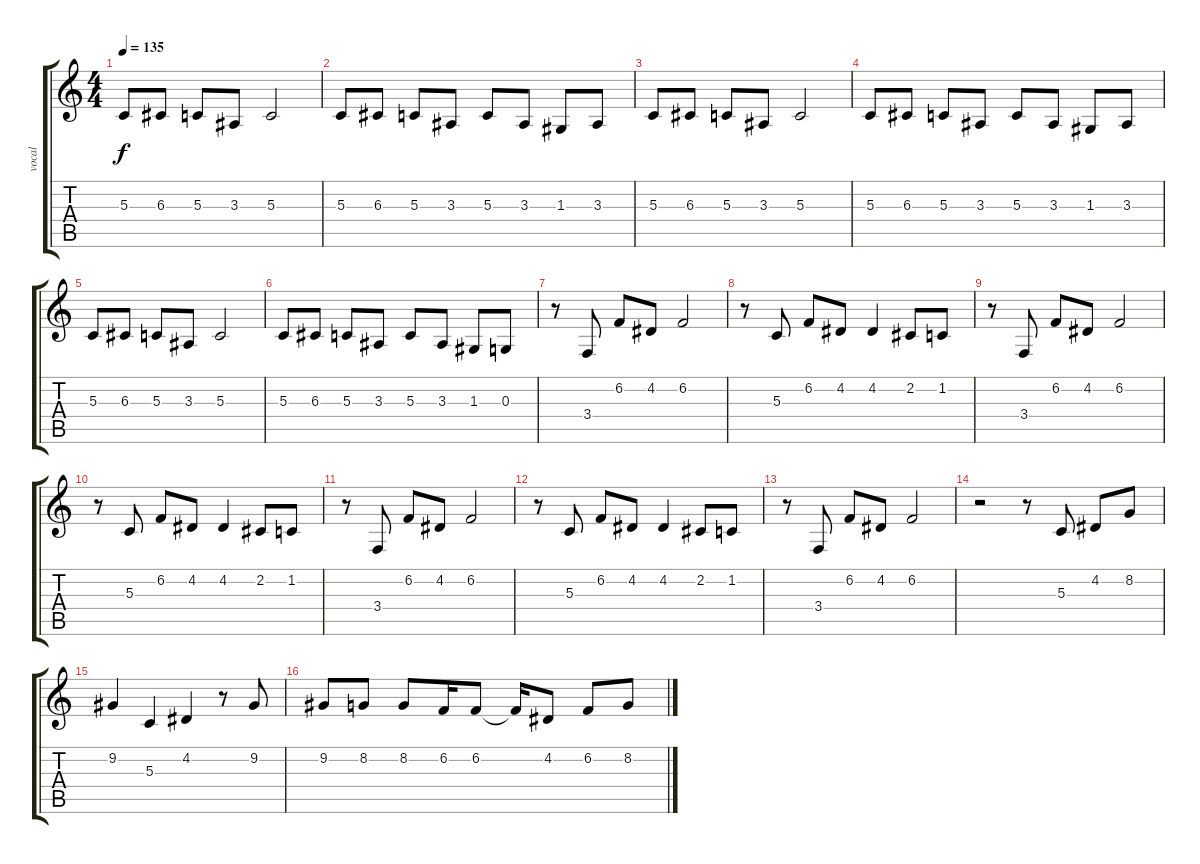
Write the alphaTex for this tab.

\track ("vocal" "vocal") {instrument tenorsax}
\staff {score tabs}
\tuning (E4 B3 G3 D3 A2 E2) {hide}
\ts (4 4)
\tempo 135
\clef g2
\ks c
5.3.8{dy f} 6.3.8 5.3.8 3.3.8 5.3.2 |
5.3.8 6.3.8 5.3.8 3.3.8 5.3.8 3.3.8 1.3.8 3.3.8 |
5.3.8 6.3.8 5.3.8 3.3.8 5.3.2 |
5.3.8 6.3.8 5.3.8 3.3.8 5.3.8 3.3.8 1.3.8 3.3.8 |
5.3.8 6.3.8 5.3.8 3.3.8 5.3.2 |
5.3.8 6.3.8 5.3.8 3.3.8 5.3.8 3.3.8 1.3.8 0.3.8 |
r.8 3.4.8 6.2.8 4.2.8 6.2.2 |
r.8 5.3.8 6.2.8 4.2.8 4.2.4 2.2.8 1.2.8 |
r.8 3.4.8 6.2.8 4.2.8 6.2.2 |
r.8 5.3.8 6.2.8 4.2.8 4.2.4 2.2.8 1.2.8 |
r.8 3.4.8 6.2.8 4.2.8 6.2.2 |
r.8 5.3.8 6.2.8 4.2.8 4.2.4 2.2.8 1.2.8 |
r.8 3.4.8 6.2.8 4.2.8 6.2.2 |
r.2 r.8 5.3.8 4.2.8 8.2.8 |
9.2.4 5.3.4 4.2.4 r.8 9.2.8 |
9.2.8 8.2.8 8.2.8 6.2.16 6.2.8 6.2{t}.16 4.2.8 6.2.8 8.2.8
